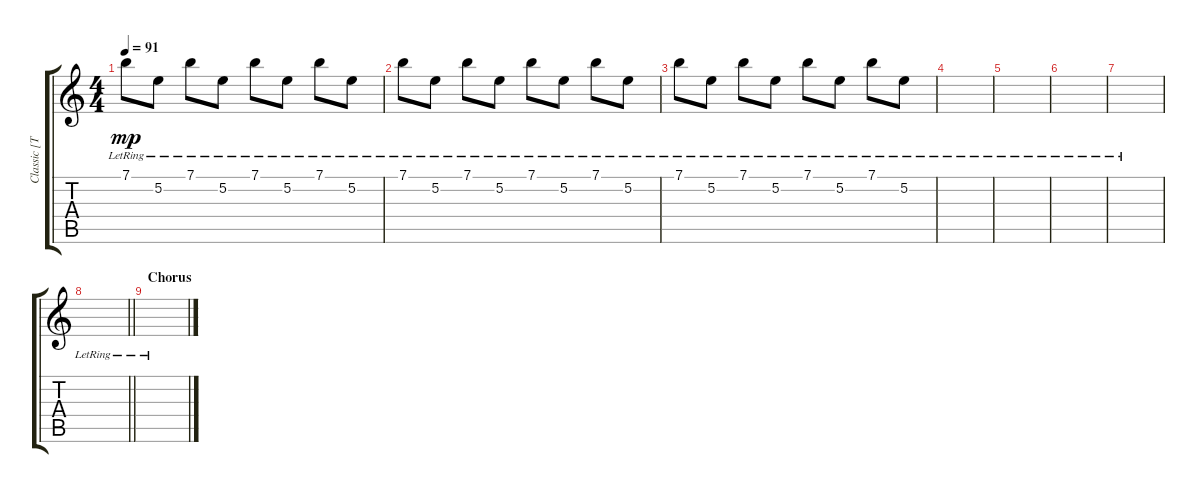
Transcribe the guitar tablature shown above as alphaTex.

\track ("Classic [Toru]" "Classic [T") {instrument acousticguitarsteel}
\staff {score tabs}
\tuning (E4 B3 G3 D3 A2 E2) {hide}
\ts (4 4)
\tempo 91
\clef g2
\ks c
7.1{lr}.8{dy mp} 5.2{lr}.8 7.1{lr}.8 5.2{lr}.8 7.1{lr}.8 5.2{lr}.8 7.1{lr}.8 5.2{lr}.8 |
7.1{lr}.8 5.2{lr}.8 7.1{lr}.8 5.2{lr}.8 7.1{lr}.8 5.2{lr}.8 7.1{lr}.8 5.2{lr}.8 |
7.1{lr}.8 5.2{lr}.8 7.1{lr}.8 5.2{lr}.8 7.1{lr}.8 5.2{lr}.8 7.1{lr}.8 5.2{lr}.8 |
|
|
|
|
\barLineRight lightlight
|
\section ("" "Chorus")
